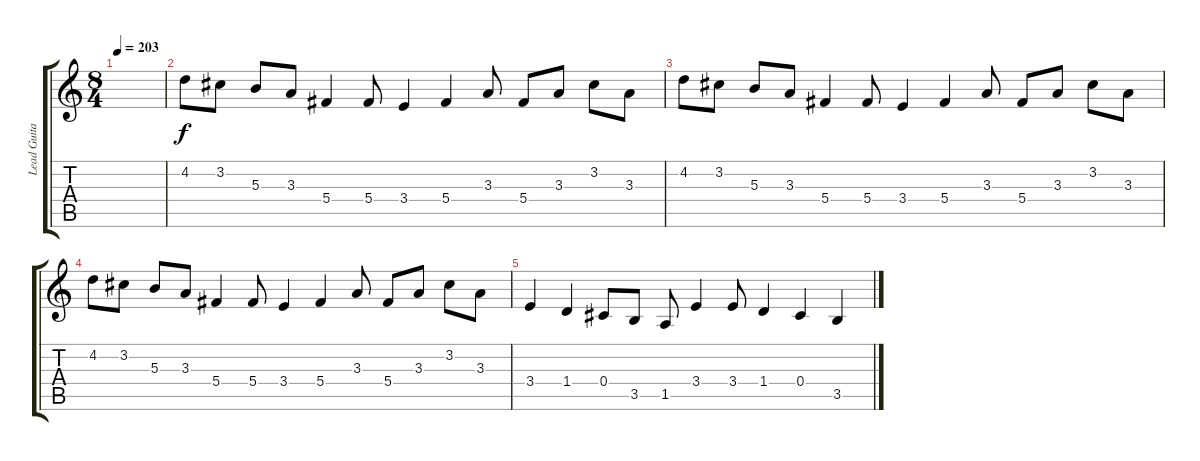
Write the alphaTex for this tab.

\track ("Lead Guitar" "Lead Guita") {instrument distortionguitar}
\staff {score tabs}
\tuning (Eb4 Bb3 Gb3 Db3 Ab2 Eb2) {hide}
\ts (8 4)
\tempo 203
\clef g2
\ks c
|
4.2.8 3.2.8 5.3.8 3.3.8 5.4.4 5.4.8 3.4.4 5.4.4 3.3.8 5.4.8 3.3.8 3.2.8 3.3.8 |
4.2.8 3.2.8 5.3.8 3.3.8 5.4.4 5.4.8 3.4.4 5.4.4 3.3.8 5.4.8 3.3.8 3.2.8 3.3.8 |
4.2.8 3.2.8 5.3.8 3.3.8 5.4.4 5.4.8 3.4.4 5.4.4 3.3.8 5.4.8 3.3.8 3.2.8 3.3.8 |
3.4.4 1.4.4 0.4.8 3.5.8 1.5.8 3.4.4 3.4.8 1.4.4 0.4.4 3.5.4
